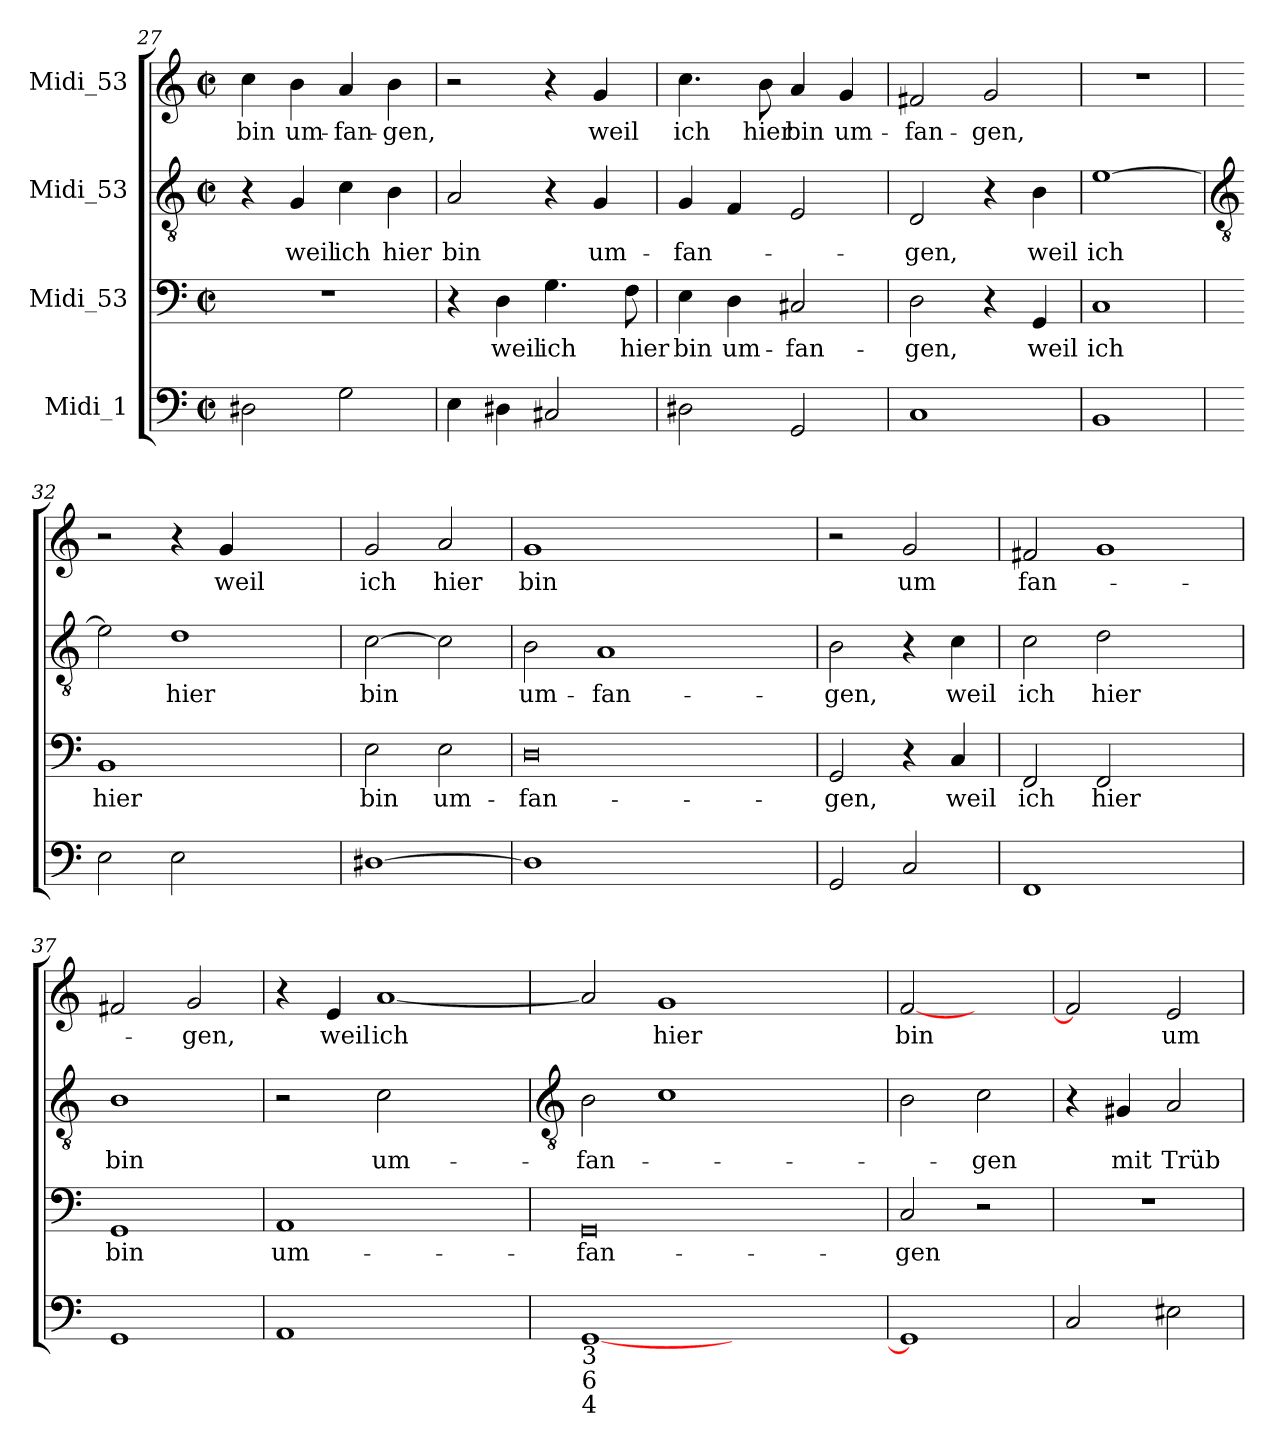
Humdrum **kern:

**kern	**kern	**text	**kern	**text	**kern	**text
*part4	*part3	*part3	*part2	*part2	*part1	*part1
*staff4	*staff3	*staff3	*staff2	*staff2	*staff1	*staff1
*I"Midi_1	*I"Midi_53	*	*I"Midi_53	*	*I"Midi_53	*
*clefF4	*clefF4	*	*clefGv2	*	*clefG2	*
*k[]	*k[]	*	*k[]	*	*k[]	*
*C:	*C:	*	*C:	*	*C:	*
*M2/2	*M2/2	*	*M2/2	*	*M2/2	*
*met(c|)	*met(c|)	*	*met(c|)	*	*met(c|)	*
=27	=27	=27	=27	=27	=27	=27
!	!	!	!	!	!	!LO:LY:b
2D#X\	1r	.	4r	.	4cc\	bin
!	!	!	!	!LO:LY:b	!	!LO:LY:b
.	.	.	4G/	weil	4b\	um-
!	!	!	!	!LO:LY:b	!	!LO:LY:b
2G\	.	.	4c\	ich	4a/	-fan-
!	!	!	!	!LO:LY:b	!	!LO:LY:b
.	.	.	4B\	hier	4b\	-gen,
!!LO:LB:g=z
=28	=28	=28	=28	=28	=28	=28
!	!	!	!	!LO:LY:b	!	!
4E\	4r	.	2A/	bin	2r	.
!	!	!LO:LY:b	!	!	!	!
4D#X\	4D\	weil	.	.	.	.
!	!	!LO:LY:b	!	!	!	!
2C#X/	4.G\	ich	4r	.	4r	.
!	!	!	!	!LO:LY:b	!	!LO:LY:b
.	.	.	4G/	um-	4g/	weil
!	!	!LO:LY:b	!	!	!	!
.	8F\	hier	.	.	.	.
=29	=29	=29	=29	=29	=29	=29
!	!	!LO:LY:b	!	!LO:LY:b	!	!LO:LY:b
2D#X\	4E\	bin	4G/	-fan-	4.cc\	ich
!	!	!LO:LY:b	!	!	!	!
.	4D\	um-	4F/	.	.	.
!	!	!	!	!	!	!LO:LY:b
.	.	.	.	.	8b\	hier
!	!	!LO:LY:b	!	!	!	!LO:LY:b
2GG/	2C#X/	-fan-	2E/	.	4a/	bin
!	!	!	!	!	!	!LO:LY:b
.	.	.	.	.	4g/	um-
=30	=30	=30	=30	=30	=30	=30
!	!	!LO:LY:b	!	!LO:LY:b	!	!LO:LY:b
1C	2D\	-gen,	2D/	-gen,	2f#X/	-fan-
!	!	!	!	!	!	!LO:LY:b
.	4r	.	4r	.	2g/	-gen,
!	!	!LO:LY:b	!	!LO:LY:b	!	!
.	4GG/	weil	4B\	weil	.	.
!!LO:LB:g=z
=31	=31	=31	=31	=31	=31	=31
!	!	!LO:LY:b	!	!LO:LY:b	!	!
1BB	1C	ich	[1e	ich	1r	.
!!LO:LB:g=z
=32	=32	=32	=32	=32	=32	=32
*	*	*	*clefGv2	*	*	*
!	!	!LO:LY:b	!	!	!	!
2E\	1BB	hier	2e\]	.	2r	.
!	!	!	!	!LO:LY:b	!	!
2E\	.	.	1d	hier	4r	.
!	!	!	!	!	!	!LO:LY:b
.	.	.	.	.	4g/	weil
2ryy	2ryy	.	.	.	2ryy	.
=33	=33	=33	=33	=33	=33	=33
!	!	!LO:LY:b	!	!LO:LY:b	!	!LO:LY:b
[1D#X	2E\	bin	[2c\	bin	2g/	ich
!	!	!LO:LY:b	!	!	!	!LO:LY:b
.	2E\	um-	2c\]	.	2a/	hier
!!LO:LB:g=z
=34	=34	=34	=34	=34	=34	=34
!	!	!LO:LY:b	!	!LO:LY:b	!	!LO:LY:b
1D#]	0D	-fan-	2B\	um-	1g	bin
!	!	!	!	!LO:LY:b	!	!
.	.	.	1A	-fan-	.	.
1ryy	.	.	.	.	1ryy	.
.	.	.	2ryy	.	.	.
=35	=35	=35	=35	=35	=35	=35
!	!	!LO:LY:b	!	!LO:LY:b	!	!
2GG/	2GG/	-gen,	2B\	-gen,	2r	.
!	!	!	!	!	!	!LO:LY:b
2C/	4r	.	4r	.	2g/	um
!	!	!LO:LY:b	!	!LO:LY:b	!	!
.	4C/	weil	4c\	weil	.	.
=36	=36	=36	=36	=36	=36	=36
!	!	!LO:LY:b	!	!LO:LY:b	!	!LO:LY:b
1FF	2FF/	ich	2c\	ich	2f#X/	fan-
!	!	!LO:LY:b	!	!LO:LY:b	!	!
.	2FF/	hier	2d\	hier	1g	.
2ryy	2ryy	.	2ryy	.	.	.
=37	=37	=37	=37	=37	=37	=37
!	!	!LO:LY:b	!	!LO:LY:b	!	!
1GG	1GG	bin	1B	bin	2f#X/	.
!	!	!	!	!	!	!LO:LY:b
.	.	.	.	.	2g/	-gen,
=38	=38	=38	=38	=38	=38	=38
!	!	!LO:LY:b	!	!	!	!
1AA	1AA	um-	2r	.	4r	.
!	!	!	!	!	!	!LO:LY:b
.	.	.	.	.	4e/	weil
!	!	!	!	!LO:LY:b	!	!LO:LY:b
.	.	.	2c\	um-	[1a	ich
2ryy	2ryy	.	2ryy	.	.	.
!!LO:LB:g=z
=39	=39	=39	=39	=39	=39	=39
*	*	*	*clefGv2	*	*	*
!LO:TX:b:t=3	!	!	!	!	!	!
!LO:TX:b:t=6	!	!	!	!	!	!
!LO:TX:b:t=4	!	!	!	!	!	!
!	!	!LO:LY:b	!	!LO:LY:b	!	!
[1GG	0GG	-fan-	2B\	-fan-	2a/]	.
!	!	!	!	!	!	!LO:LY:b
.	.	.	1c	.	1g	hier
1ryy	.	.	.	.	.	.
.	.	.	2ryy	.	2ryy	.
=40	=40	=40	=40	=40	=40	=40
!	!	!LO:LY:b	!	!	!	!LO:LY:b
1GG]	2C/	-gen	2B\	.	[2f/	bin
!	!	!	!	!LO:LY:b	!	!
.	2r	.	2c\	-gen	2ryy	.
!!LO:LB:g=z
=41	=41	=41	=41	=41	=41	=41
2C/	1r	.	4r	.	2f/]	.
!	!	!	!	!LO:LY:b	!	!
.	.	.	4G#X/	mit	.	.
!	!	!	!	!LO:LY:b	!	!LO:LY:b
2E#X\	.	.	2A/	Trüb-	2e/	um-
=	=	=	=	=	=	=
*-	*-	*-	*-	*-	*-	*-
